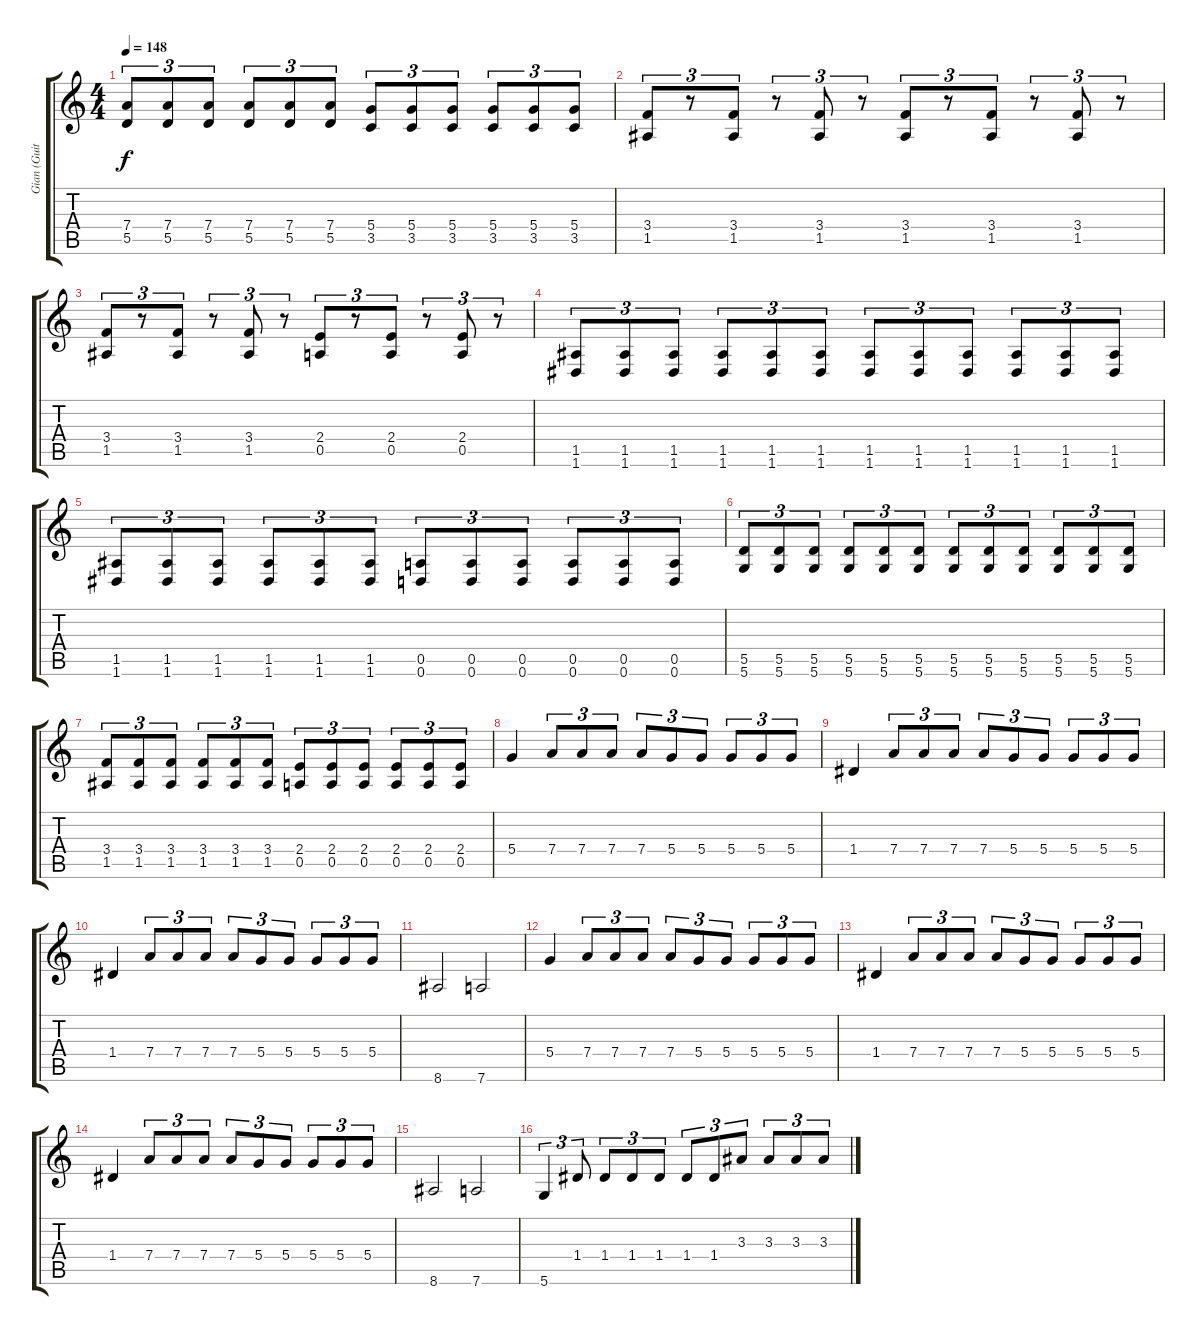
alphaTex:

\track ("Gian (Guitar)" "Gian (Guit") {instrument overdrivenguitar}
\staff {score tabs}
\tuning (E4 B3 G3 D3 A2 D2) {hide}
\ts (4 4)
\tempo 148
\clef g2
\ks c
(7.4 5.5).8{tu (3 2) dy f} (7.4 5.5).8{tu (3 2)} (7.4 5.5).8{tu (3 2)} (7.4 5.5).8{tu (3 2)} (7.4 5.5).8{tu (3 2)} (7.4 5.5).8{tu (3 2)} (5.4 3.5).8{tu (3 2)} (5.4 3.5).8{tu (3 2)} (5.4 3.5).8{tu (3 2)} (5.4 3.5).8{tu (3 2)} (5.4 3.5).8{tu (3 2)} (5.4 3.5).8{tu (3 2)} |
(3.4 1.5).8{tu (3 2)} r.8{tu (3 2)} (3.4 1.5).8{tu (3 2)} r.8{tu (3 2)} (3.4 1.5).8{tu (3 2)} r.8{tu (3 2)} (3.4 1.5).8{tu (3 2)} r.8{tu (3 2)} (3.4 1.5).8{tu (3 2)} r.8{tu (3 2)} (3.4 1.5).8{tu (3 2)} r.8{tu (3 2)} |
(3.4 1.5).8{tu (3 2)} r.8{tu (3 2)} (3.4 1.5).8{tu (3 2)} r.8{tu (3 2)} (3.4 1.5).8{tu (3 2)} r.8{tu (3 2)} (2.4 0.5).8{tu (3 2)} r.8{tu (3 2)} (2.4 0.5).8{tu (3 2)} r.8{tu (3 2)} (2.4 0.5).8{tu (3 2)} r.8{tu (3 2)} |
(1.5 1.6).8{tu (3 2)} (1.5 1.6).8{tu (3 2)} (1.5 1.6).8{tu (3 2)} (1.5 1.6).8{tu (3 2)} (1.5 1.6).8{tu (3 2)} (1.5 1.6).8{tu (3 2)} (1.5 1.6).8{tu (3 2)} (1.5 1.6).8{tu (3 2)} (1.5 1.6).8{tu (3 2)} (1.5 1.6).8{tu (3 2)} (1.5 1.6).8{tu (3 2)} (1.5 1.6).8{tu (3 2)} |
(1.5 1.6).8{tu (3 2)} (1.5 1.6).8{tu (3 2)} (1.5 1.6).8{tu (3 2)} (1.5 1.6).8{tu (3 2)} (1.5 1.6).8{tu (3 2)} (1.5 1.6).8{tu (3 2)} (0.5 0.6).8{tu (3 2)} (0.5 0.6).8{tu (3 2)} (0.5 0.6).8{tu (3 2)} (0.5 0.6).8{tu (3 2)} (0.5 0.6).8{tu (3 2)} (0.5 0.6).8{tu (3 2)} |
(5.5 5.6).8{tu (3 2)} (5.5 5.6).8{tu (3 2)} (5.5 5.6).8{tu (3 2)} (5.5 5.6).8{tu (3 2)} (5.5 5.6).8{tu (3 2)} (5.5 5.6).8{tu (3 2)} (5.5 5.6).8{tu (3 2)} (5.5 5.6).8{tu (3 2)} (5.5 5.6).8{tu (3 2)} (5.5 5.6).8{tu (3 2)} (5.5 5.6).8{tu (3 2)} (5.5 5.6).8{tu (3 2)} |
(3.4 1.5).8{tu (3 2)} (3.4 1.5).8{tu (3 2)} (3.4 1.5).8{tu (3 2)} (3.4 1.5).8{tu (3 2)} (3.4 1.5).8{tu (3 2)} (3.4 1.5).8{tu (3 2)} (2.4 0.5).8{tu (3 2)} (2.4 0.5).8{tu (3 2)} (2.4 0.5).8{tu (3 2)} (2.4 0.5).8{tu (3 2)} (2.4 0.5).8{tu (3 2)} (2.4 0.5).8{tu (3 2)} |
5.4.4 7.4.8{tu (3 2)} 7.4.8{tu (3 2)} 7.4.8{tu (3 2)} 7.4.8{tu (3 2)} 5.4.8{tu (3 2)} 5.4.8{tu (3 2)} 5.4.8{tu (3 2)} 5.4.8{tu (3 2)} 5.4.8{tu (3 2)} |
1.4.4 7.4.8{tu (3 2)} 7.4.8{tu (3 2)} 7.4.8{tu (3 2)} 7.4.8{tu (3 2)} 5.4.8{tu (3 2)} 5.4.8{tu (3 2)} 5.4.8{tu (3 2)} 5.4.8{tu (3 2)} 5.4.8{tu (3 2)} |
1.4.4 7.4.8{tu (3 2)} 7.4.8{tu (3 2)} 7.4.8{tu (3 2)} 7.4.8{tu (3 2)} 5.4.8{tu (3 2)} 5.4.8{tu (3 2)} 5.4.8{tu (3 2)} 5.4.8{tu (3 2)} 5.4.8{tu (3 2)} |
8.6.2 7.6.2 |
5.4.4 7.4.8{tu (3 2)} 7.4.8{tu (3 2)} 7.4.8{tu (3 2)} 7.4.8{tu (3 2)} 5.4.8{tu (3 2)} 5.4.8{tu (3 2)} 5.4.8{tu (3 2)} 5.4.8{tu (3 2)} 5.4.8{tu (3 2)} |
1.4.4 7.4.8{tu (3 2)} 7.4.8{tu (3 2)} 7.4.8{tu (3 2)} 7.4.8{tu (3 2)} 5.4.8{tu (3 2)} 5.4.8{tu (3 2)} 5.4.8{tu (3 2)} 5.4.8{tu (3 2)} 5.4.8{tu (3 2)} |
1.4.4 7.4.8{tu (3 2)} 7.4.8{tu (3 2)} 7.4.8{tu (3 2)} 7.4.8{tu (3 2)} 5.4.8{tu (3 2)} 5.4.8{tu (3 2)} 5.4.8{tu (3 2)} 5.4.8{tu (3 2)} 5.4.8{tu (3 2)} |
8.6.2 7.6.2 |
5.6.4{tu (3 2)} 1.4.8{tu (3 2)} 1.4.8{tu (3 2)} 1.4.8{tu (3 2)} 1.4.8{tu (3 2)} 1.4.8{tu (3 2)} 1.4.8{tu (3 2)} 3.3.8{tu (3 2)} 3.3.8{tu (3 2)} 3.3.8{tu (3 2)} 3.3.8{tu (3 2)}
